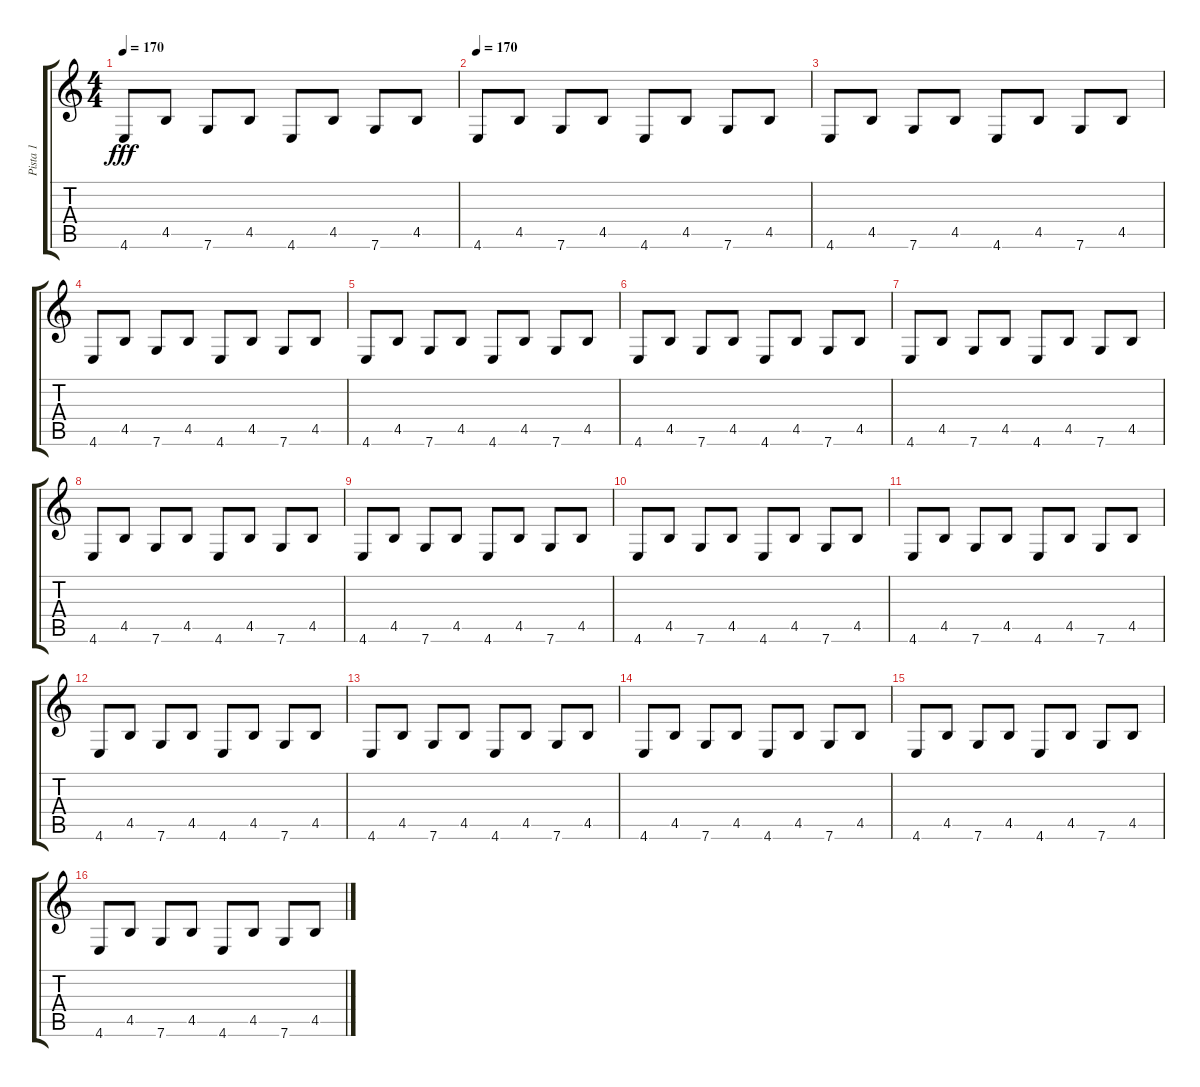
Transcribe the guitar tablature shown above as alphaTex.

\track ("Pista 1" "Pista 1") {instrument acousticguitarsteel}
\staff {score tabs}
\tuning (E4 C4 G3 C3 G2 C2) {hide}
\ts (4 4)
\tempo 170
\clef g2
\ks c
4.6.8{dy fff} 4.5.8 7.6.8 4.5.8 4.6.8 4.5.8 7.6.8 4.5.8 |
\tempo 170
4.6.8 4.5.8 7.6.8 4.5.8 4.6.8 4.5.8 7.6.8 4.5.8 |
4.6.8 4.5.8 7.6.8 4.5.8 4.6.8 4.5.8 7.6.8 4.5.8 |
4.6.8 4.5.8 7.6.8 4.5.8 4.6.8 4.5.8 7.6.8 4.5.8 |
4.6.8 4.5.8 7.6.8 4.5.8 4.6.8 4.5.8 7.6.8 4.5.8 |
4.6.8 4.5.8 7.6.8 4.5.8 4.6.8 4.5.8 7.6.8 4.5.8 |
4.6.8 4.5.8 7.6.8 4.5.8 4.6.8 4.5.8 7.6.8 4.5.8 |
4.6.8 4.5.8 7.6.8 4.5.8 4.6.8 4.5.8 7.6.8 4.5.8 |
4.6.8 4.5.8 7.6.8 4.5.8 4.6.8 4.5.8 7.6.8 4.5.8 |
4.6.8 4.5.8 7.6.8 4.5.8 4.6.8 4.5.8 7.6.8 4.5.8 |
4.6.8 4.5.8 7.6.8 4.5.8 4.6.8 4.5.8 7.6.8 4.5.8 |
4.6.8 4.5.8 7.6.8 4.5.8 4.6.8 4.5.8 7.6.8 4.5.8 |
4.6.8 4.5.8 7.6.8 4.5.8 4.6.8 4.5.8 7.6.8 4.5.8 |
4.6.8 4.5.8 7.6.8 4.5.8 4.6.8 4.5.8 7.6.8 4.5.8 |
4.6.8 4.5.8 7.6.8 4.5.8 4.6.8 4.5.8 7.6.8 4.5.8 |
4.6.8 4.5.8 7.6.8 4.5.8 4.6.8 4.5.8 7.6.8 4.5.8
